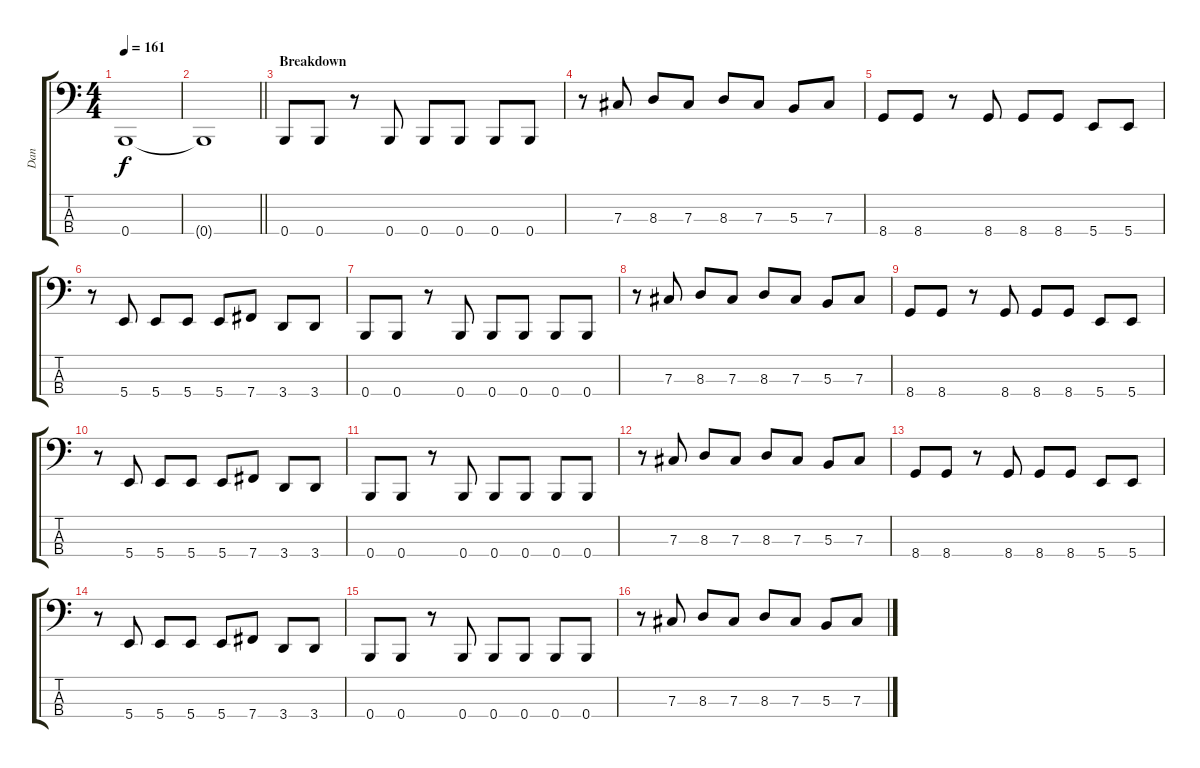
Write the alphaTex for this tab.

\track ("Dan" "Dan") {instrument electricbasspick}
\staff {score tabs}
\tuning (E2 B1 Gb1 B0) {hide}
\ts (4 4)
\tempo 161
\clef f4
\ks c
0.4{t}.1{dy f} |
\barLineRight lightlight
0.4{t}.1 |
\section ("" "Breakdown")
0.4.8 0.4.8 r.8 0.4.8 0.4.8 0.4.8 0.4.8 0.4.8 |
r.8 7.3.8 8.3.8 7.3.8 8.3.8 7.3.8 5.3.8 7.3.8 |
8.4.8 8.4.8 r.8 8.4.8 8.4.8 8.4.8 5.4.8 5.4.8 |
r.8 5.4.8 5.4.8 5.4.8 5.4.8 7.4.8 3.4.8 3.4.8 |
0.4.8 0.4.8 r.8 0.4.8 0.4.8 0.4.8 0.4.8 0.4.8 |
r.8 7.3.8 8.3.8 7.3.8 8.3.8 7.3.8 5.3.8 7.3.8 |
8.4.8 8.4.8 r.8 8.4.8 8.4.8 8.4.8 5.4.8 5.4.8 |
r.8 5.4.8 5.4.8 5.4.8 5.4.8 7.4.8 3.4.8 3.4.8 |
0.4.8 0.4.8 r.8 0.4.8 0.4.8 0.4.8 0.4.8 0.4.8 |
r.8 7.3.8 8.3.8 7.3.8 8.3.8 7.3.8 5.3.8 7.3.8 |
8.4.8 8.4.8 r.8 8.4.8 8.4.8 8.4.8 5.4.8 5.4.8 |
r.8 5.4.8 5.4.8 5.4.8 5.4.8 7.4.8 3.4.8 3.4.8 |
0.4.8 0.4.8 r.8 0.4.8 0.4.8 0.4.8 0.4.8 0.4.8 |
r.8 7.3.8 8.3.8 7.3.8 8.3.8 7.3.8 5.3.8 7.3.8
